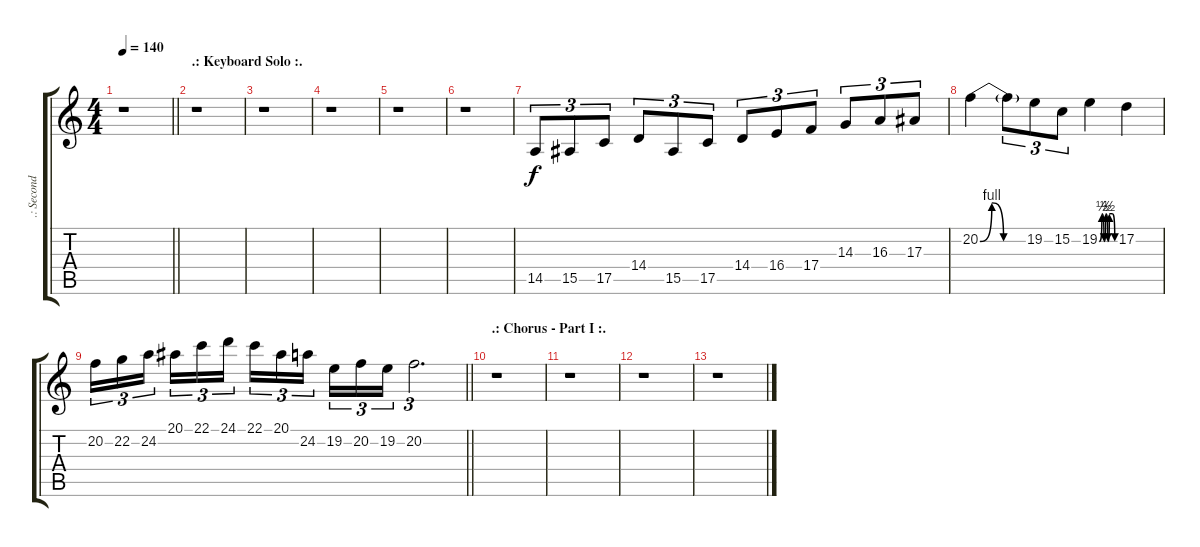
\track (".: Second Keyboard :." ".: Second ") {instrument orchestralharp}
\staff {score tabs}
\tuning (D4 A3 F3 C3 G2 D2) {hide}
\ts (4 4)
\tempo 140
\clef g2
\barLineRight lightlight
\ks c
r.1{dy f} |
\section ("" ".: Keyboard Solo :.")
r.1 |
r.1 |
r.1 |
r.1 |
r.1 |
14.5.8{tu (3 2) volume 14 balance 0} 15.5.8{tu (3 2)} 17.5.8{tu (3 2)} 14.4.8{tu (3 2)} 15.5.8{tu (3 2)} 17.5.8{tu (3 2)} 14.4.8{tu (3 2)} 16.4.8{tu (3 2)} 17.4.8{tu (3 2)} 14.3.8{tu (3 2)} 16.3.8{tu (3 2)} 17.3.8{tu (3 2)} |
20.2{be (custom 0 0 15 4 30 0 60 0)}.4 20.2{t}.8{tu (3 2)} 19.2.8{tu (3 2)} 15.2.8{tu (3 2)} 19.2{be (custom 0 0 10 2 18 0 25 2 33 0 39 2 50 2 60 0)}.4 17.2.4 |
\barLineRight lightlight
20.2.16{tu (3 2)} 22.2.16{tu (3 2)} 24.2.16{tu (3 2) beam splitsecondary} 20.1.16{tu (3 2)} 22.1.16{tu (3 2)} 24.1.16{tu (3 2)} 22.1.16{tu (3 2)} 20.1.16{tu (3 2)} 24.2.16{tu (3 2) beam splitsecondary} 19.2.16{tu (3 2)} 20.2.16{tu (3 2)} 19.2.16{tu (3 2)} 20.2.2{d tu (3 2)} |
\section ("" ".: Chorus - Part I :.")
r.1 |
r.1 |
r.1 |
r.1
